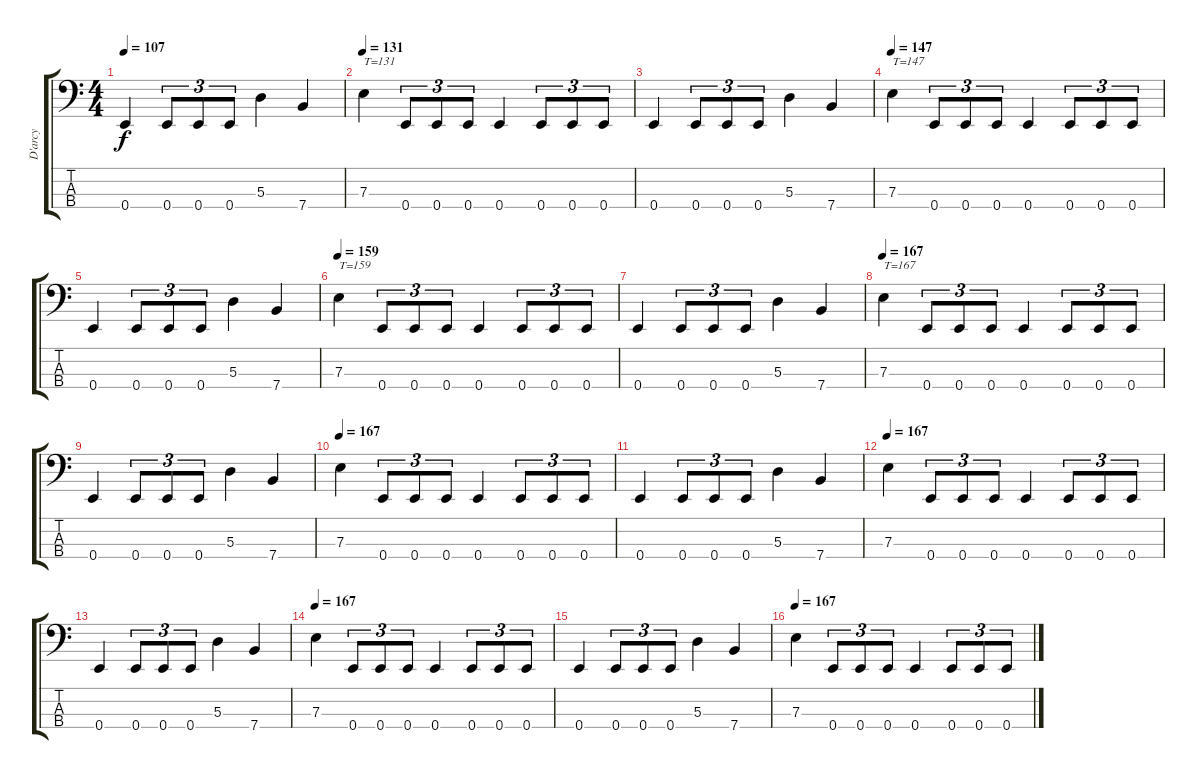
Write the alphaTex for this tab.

\track ("D'arcy" "D'arcy") {instrument electricbassfinger}
\staff {score tabs}
\tuning (G2 D2 A1 E1) {hide}
\ts (4 4)
\tempo 107
\clef f4
\ks c
0.4.4{dy f} 0.4.8{tu (3 2)} 0.4.8{tu (3 2)} 0.4.8{tu (3 2)} 5.3.4 7.4.4 |
\tempo 131
7.3.4{txt "T=131"} 0.4.8{tu (3 2)} 0.4.8{tu (3 2)} 0.4.8{tu (3 2)} 0.4.4 0.4.8{tu (3 2)} 0.4.8{tu (3 2)} 0.4.8{tu (3 2)} |
0.4.4 0.4.8{tu (3 2)} 0.4.8{tu (3 2)} 0.4.8{tu (3 2)} 5.3.4 7.4.4 |
\tempo 147
7.3.4{txt "T=147"} 0.4.8{tu (3 2)} 0.4.8{tu (3 2)} 0.4.8{tu (3 2)} 0.4.4 0.4.8{tu (3 2)} 0.4.8{tu (3 2)} 0.4.8{tu (3 2)} |
0.4.4 0.4.8{tu (3 2)} 0.4.8{tu (3 2)} 0.4.8{tu (3 2)} 5.3.4 7.4.4 |
\tempo 159
7.3.4{txt "T=159"} 0.4.8{tu (3 2)} 0.4.8{tu (3 2)} 0.4.8{tu (3 2)} 0.4.4 0.4.8{tu (3 2)} 0.4.8{tu (3 2)} 0.4.8{tu (3 2)} |
0.4.4 0.4.8{tu (3 2)} 0.4.8{tu (3 2)} 0.4.8{tu (3 2)} 5.3.4 7.4.4 |
\tempo 167
7.3.4{txt "T=167"} 0.4.8{tu (3 2)} 0.4.8{tu (3 2)} 0.4.8{tu (3 2)} 0.4.4 0.4.8{tu (3 2)} 0.4.8{tu (3 2)} 0.4.8{tu (3 2)} |
0.4.4 0.4.8{tu (3 2)} 0.4.8{tu (3 2)} 0.4.8{tu (3 2)} 5.3.4 7.4.4 |
\tempo 167
7.3.4 0.4.8{tu (3 2)} 0.4.8{tu (3 2)} 0.4.8{tu (3 2)} 0.4.4 0.4.8{tu (3 2)} 0.4.8{tu (3 2)} 0.4.8{tu (3 2)} |
0.4.4 0.4.8{tu (3 2)} 0.4.8{tu (3 2)} 0.4.8{tu (3 2)} 5.3.4 7.4.4 |
\tempo 167
7.3.4 0.4.8{tu (3 2)} 0.4.8{tu (3 2)} 0.4.8{tu (3 2)} 0.4.4 0.4.8{tu (3 2)} 0.4.8{tu (3 2)} 0.4.8{tu (3 2)} |
0.4.4 0.4.8{tu (3 2)} 0.4.8{tu (3 2)} 0.4.8{tu (3 2)} 5.3.4 7.4.4 |
\tempo 167
7.3.4 0.4.8{tu (3 2)} 0.4.8{tu (3 2)} 0.4.8{tu (3 2)} 0.4.4 0.4.8{tu (3 2)} 0.4.8{tu (3 2)} 0.4.8{tu (3 2)} |
0.4.4 0.4.8{tu (3 2)} 0.4.8{tu (3 2)} 0.4.8{tu (3 2)} 5.3.4 7.4.4 |
\tempo 167
7.3.4 0.4.8{tu (3 2)} 0.4.8{tu (3 2)} 0.4.8{tu (3 2)} 0.4.4 0.4.8{tu (3 2)} 0.4.8{tu (3 2)} 0.4.8{tu (3 2)}
